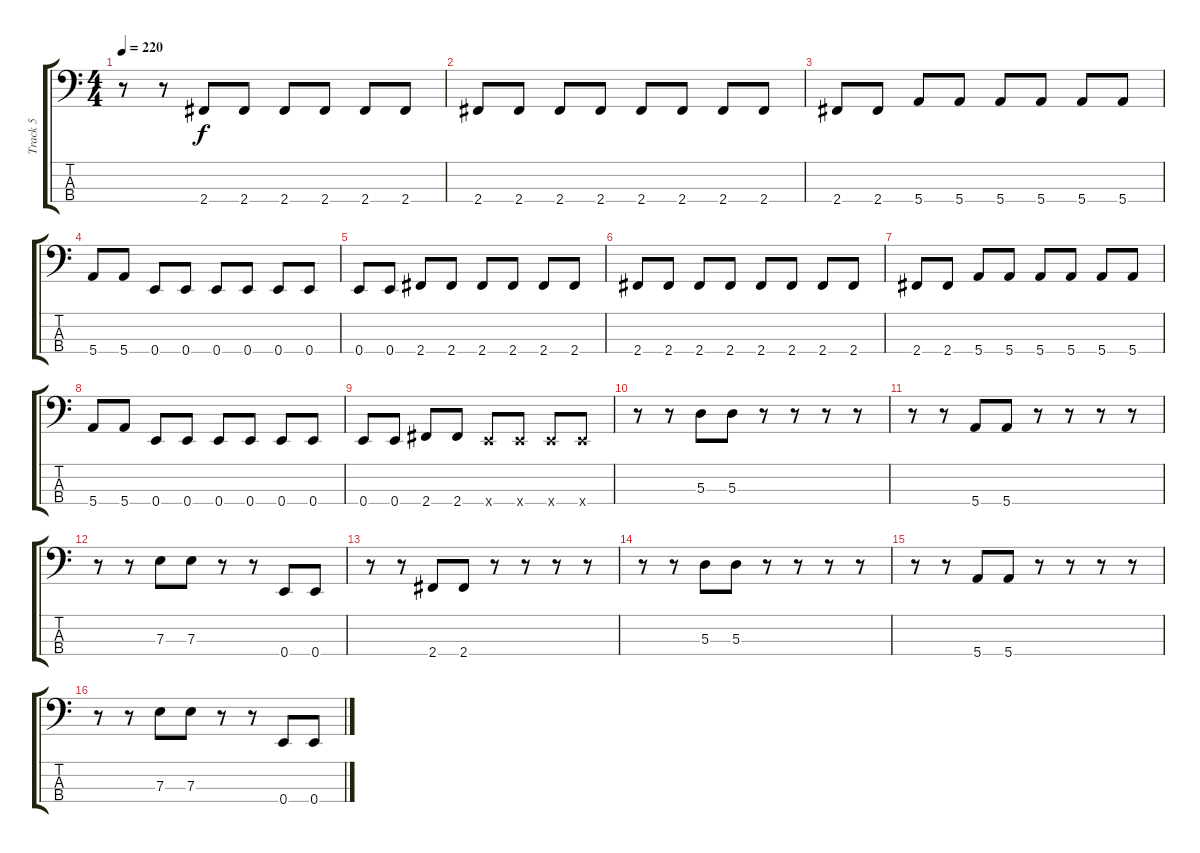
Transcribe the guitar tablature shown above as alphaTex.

\track ("Track 5" "Track 5") {instrument electricbasspick}
\staff {score tabs}
\tuning (G2 D2 A1 E1) {hide}
\ts (4 4)
\tempo 220
\clef f4
\ks c
r.8{dy f} r.8 2.4.8 2.4.8 2.4.8 2.4.8 2.4.8 2.4.8 |
2.4.8 2.4.8 2.4.8 2.4.8 2.4.8 2.4.8 2.4.8 2.4.8 |
2.4.8 2.4.8 5.4.8 5.4.8 5.4.8 5.4.8 5.4.8 5.4.8 |
5.4.8 5.4.8 0.4.8 0.4.8 0.4.8 0.4.8 0.4.8 0.4.8 |
0.4.8 0.4.8 2.4.8 2.4.8 2.4.8 2.4.8 2.4.8 2.4.8 |
2.4.8 2.4.8 2.4.8 2.4.8 2.4.8 2.4.8 2.4.8 2.4.8 |
2.4.8 2.4.8 5.4.8 5.4.8 5.4.8 5.4.8 5.4.8 5.4.8 |
5.4.8 5.4.8 0.4.8 0.4.8 0.4.8 0.4.8 0.4.8 0.4.8 |
0.4.8 0.4.8 2.4.8 2.4.8 0.4{x}.8 0.4{x}.8 0.4{x}.8 0.4{x}.8 |
r.8 r.8 5.3.8 5.3.8 r.8 r.8 r.8 r.8 |
r.8 r.8 5.4.8 5.4.8 r.8 r.8 r.8 r.8 |
r.8 r.8 7.3.8 7.3.8 r.8 r.8 0.4.8 0.4.8 |
r.8 r.8 2.4.8 2.4.8 r.8 r.8 r.8 r.8 |
r.8 r.8 5.3.8 5.3.8 r.8 r.8 r.8 r.8 |
r.8 r.8 5.4.8 5.4.8 r.8 r.8 r.8 r.8 |
r.8 r.8 7.3.8 7.3.8 r.8 r.8 0.4.8 0.4.8
